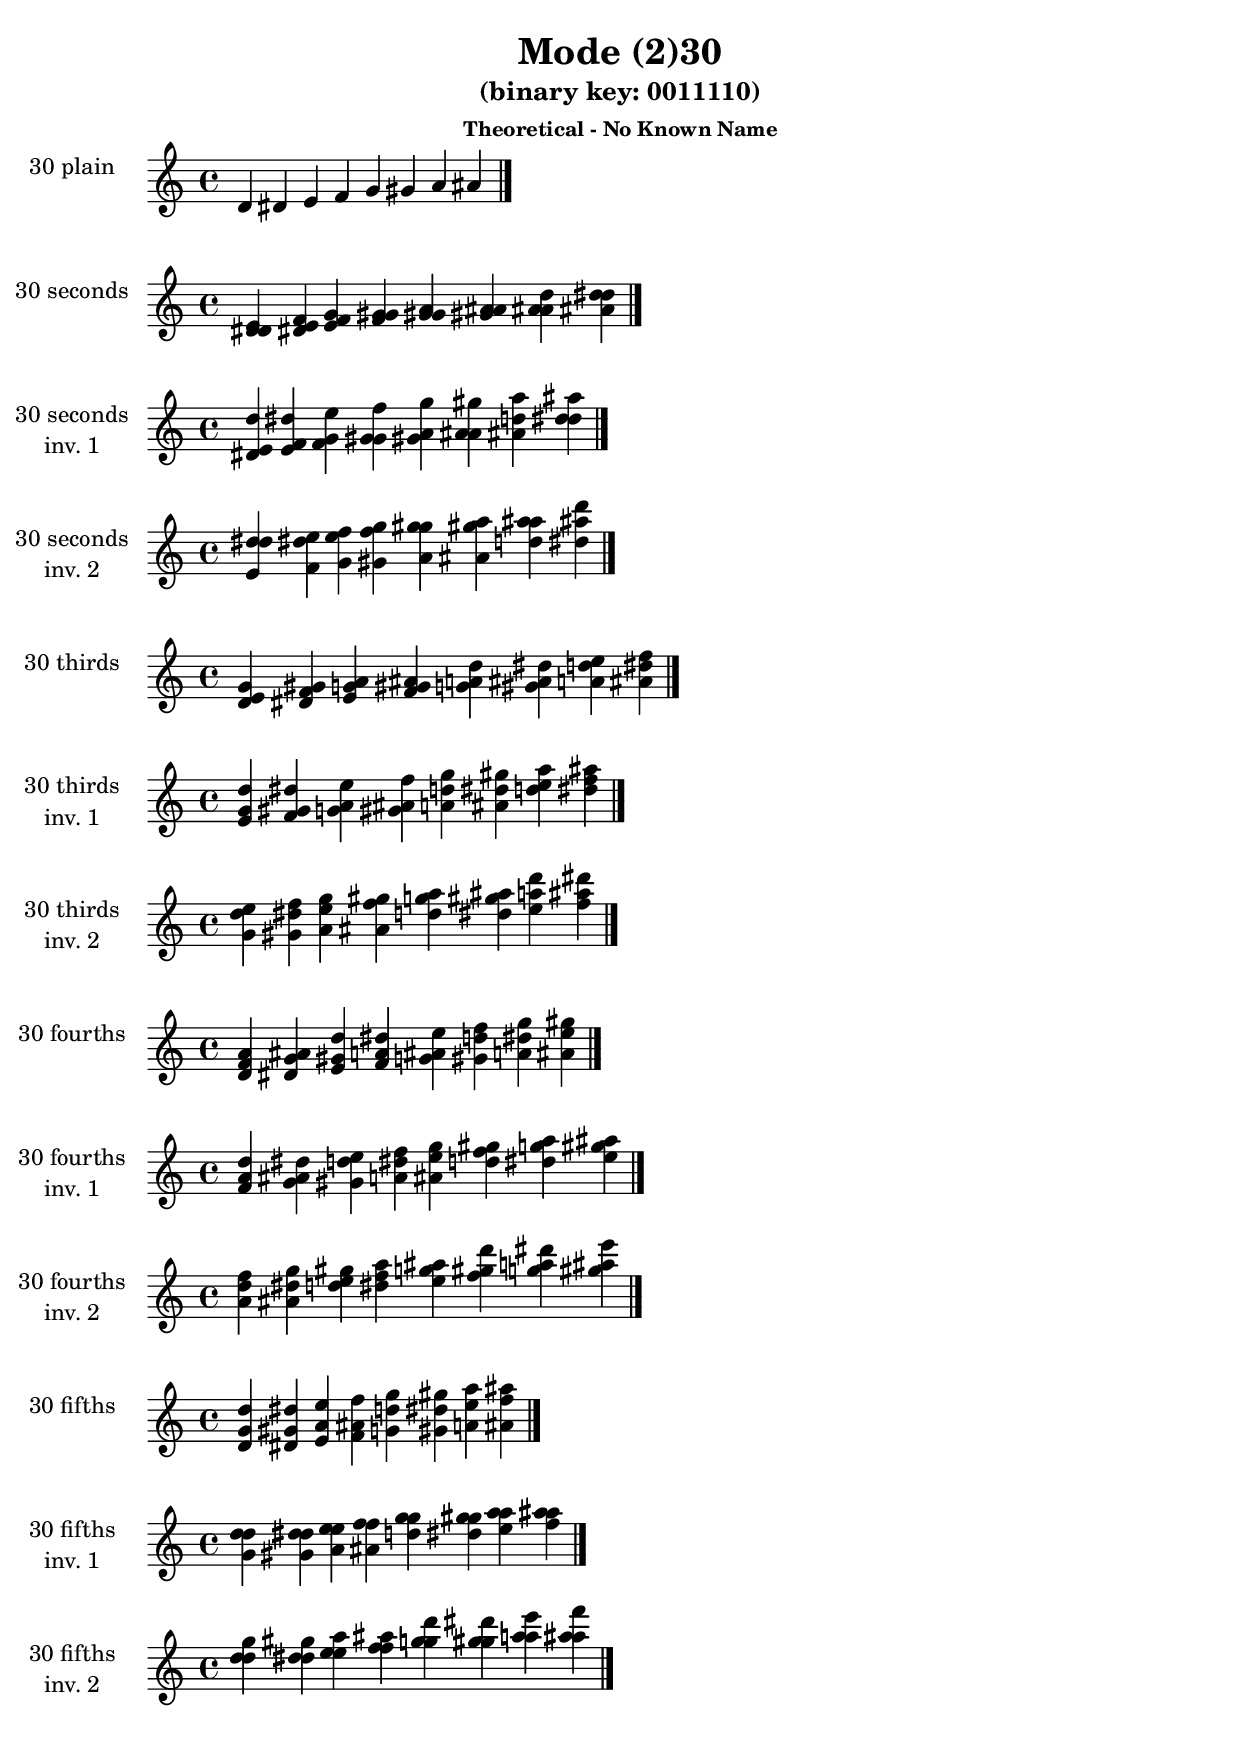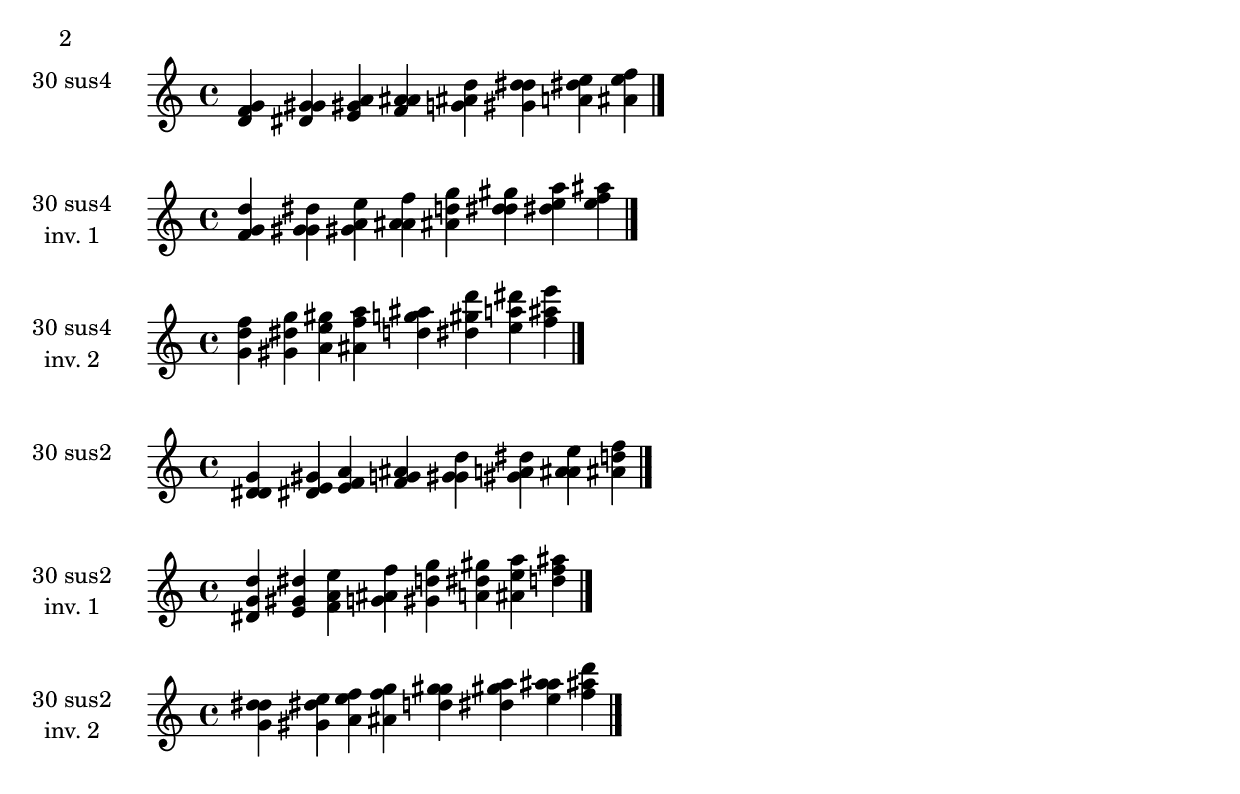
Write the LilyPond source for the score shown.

\version "2.19.0"

\header {
  title = "Mode (2)30"
  subtitle = "(binary key: 0011110)"
  subsubtitle =  \markup { \left-align \column {
      "Theoretical - No Known Name"
    }
  }
 %% Remove default LilyPond tagline
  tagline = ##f
}

\paper {
  #(set-paper-size "a4")
}

global = {
  \key c \major
  \time 4/4
  \tempo 4=100
}

\book {
  \score {
    \new Staff \with {
      instrumentName =  \markup { \column {
         \hcenter-in #14 \line { 30 plain }
         \hcenter-in #14 \line {  } } }
      midiInstrument = "oboe"
    } { \accidentalStyle "default"
        \cadenzaOn d' dis' e' f' g' gis' a' ais'  \cadenzaOff \bar "|." }
    \layout { }
  }
  \score {
    \new Staff \with {
      instrumentName =  \markup { \column {
         \hcenter-in #14 \line { 30 seconds }
         \hcenter-in #14 \line {  } } }
      midiInstrument = "oboe"
    } { \accidentalStyle "default"
        \cadenzaOn <d' dis' e'> <dis' e' f'> <e' f' g'> <f' g' gis'> <g' gis' a'> <gis' a' ais'> <a' ais' d''> <ais' d'' dis''>  \cadenzaOff \bar "|." }
    \layout { }
  }
  \score {
    \new Staff \with {
      instrumentName =  \markup { \column {
         \hcenter-in #14 \line { 30 seconds }
         \hcenter-in #14 \line { inv. 1 } } }
      midiInstrument = "oboe"
    } { \accidentalStyle "default"
        \cadenzaOn <dis' e' d''> <e' f' dis''> <f' g' e''> <g' gis' f''> <gis' a' g''> <a' ais' gis''> <ais' d'' a''> <d'' dis'' ais''>  \cadenzaOff \bar "|." }
    \layout { }
  }
  \score {
    \new Staff \with {
      instrumentName =  \markup { \column {
         \hcenter-in #14 \line { 30 seconds }
         \hcenter-in #14 \line { inv. 2 } } }
      midiInstrument = "oboe"
    } { \accidentalStyle "default"
        \cadenzaOn <e' d'' dis''> <f' dis'' e''> <g' e'' f''> <gis' f'' g''> <a' g'' gis''> <ais' gis'' a''> <d'' a'' ais''> <dis'' ais'' d'''>  \cadenzaOff \bar "|." }
    \layout { }
  }
  \score {
    \new Staff \with {
      instrumentName =  \markup { \column {
         \hcenter-in #14 \line { 30 thirds }
         \hcenter-in #14 \line {  } } }
      midiInstrument = "oboe"
    } { \accidentalStyle "default"
        \cadenzaOn <d' e' g'> <dis' f' gis'> <e' g' a'> <f' gis' ais'> <g' a' d''> <gis' ais' dis''> <a' d'' e''> <ais' dis'' f''>  \cadenzaOff \bar "|." }
    \layout { }
  }
  \score {
    \new Staff \with {
      instrumentName =  \markup { \column {
         \hcenter-in #14 \line { 30 thirds }
         \hcenter-in #14 \line { inv. 1 } } }
      midiInstrument = "oboe"
    } { \accidentalStyle "default"
        \cadenzaOn <e' g' d''> <f' gis' dis''> <g' a' e''> <gis' ais' f''> <a' d'' g''> <ais' dis'' gis''> <d'' e'' a''> <dis'' f'' ais''>  \cadenzaOff \bar "|." }
    \layout { }
  }
  \score {
    \new Staff \with {
      instrumentName =  \markup { \column {
         \hcenter-in #14 \line { 30 thirds }
         \hcenter-in #14 \line { inv. 2 } } }
      midiInstrument = "oboe"
    } { \accidentalStyle "default"
        \cadenzaOn <g' d'' e''> <gis' dis'' f''> <a' e'' g''> <ais' f'' gis''> <d'' g'' a''> <dis'' gis'' ais''> <e'' a'' d'''> <f'' ais'' dis'''>  \cadenzaOff \bar "|." }
    \layout { }
  }
  \score {
    \new Staff \with {
      instrumentName =  \markup { \column {
         \hcenter-in #14 \line { 30 fourths }
         \hcenter-in #14 \line {  } } }
      midiInstrument = "oboe"
    } { \accidentalStyle "default"
        \cadenzaOn <d' f' a'> <dis' g' ais'> <e' gis' d''> <f' a' dis''> <g' ais' e''> <gis' d'' f''> <a' dis'' g''> <ais' e'' gis''>  \cadenzaOff \bar "|." }
    \layout { }
  }
  \score {
    \new Staff \with {
      instrumentName =  \markup { \column {
         \hcenter-in #14 \line { 30 fourths }
         \hcenter-in #14 \line { inv. 1 } } }
      midiInstrument = "oboe"
    } { \accidentalStyle "default"
        \cadenzaOn <f' a' d''> <g' ais' dis''> <gis' d'' e''> <a' dis'' f''> <ais' e'' g''> <d'' f'' gis''> <dis'' g'' a''> <e'' gis'' ais''>  \cadenzaOff \bar "|." }
    \layout { }
  }
  \score {
    \new Staff \with {
      instrumentName =  \markup { \column {
         \hcenter-in #14 \line { 30 fourths }
         \hcenter-in #14 \line { inv. 2 } } }
      midiInstrument = "oboe"
    } { \accidentalStyle "default"
        \cadenzaOn <a' d'' f''> <ais' dis'' g''> <d'' e'' gis''> <dis'' f'' a''> <e'' g'' ais''> <f'' gis'' d'''> <g'' a'' dis'''> <gis'' ais'' e'''>  \cadenzaOff \bar "|." }
    \layout { }
  }
  \score {
    \new Staff \with {
      instrumentName =  \markup { \column {
         \hcenter-in #14 \line { 30 fifths }
         \hcenter-in #14 \line {  } } }
      midiInstrument = "oboe"
    } { \accidentalStyle "default"
        \cadenzaOn <d' g' d''> <dis' gis' dis''> <e' a' e''> <f' ais' f''> <g' d'' g''> <gis' dis'' gis''> <a' e'' a''> <ais' f'' ais''>  \cadenzaOff \bar "|." }
    \layout { }
  }
  \score {
    \new Staff \with {
      instrumentName =  \markup { \column {
         \hcenter-in #14 \line { 30 fifths }
         \hcenter-in #14 \line { inv. 1 } } }
      midiInstrument = "oboe"
    } { \accidentalStyle "default"
        \cadenzaOn <g' d'' d''> <gis' dis'' dis''> <a' e'' e''> <ais' f'' f''> <d'' g'' g''> <dis'' gis'' gis''> <e'' a'' a''> <f'' ais'' ais''>  \cadenzaOff \bar "|." }
    \layout { }
  }
  \score {
    \new Staff \with {
      instrumentName =  \markup { \column {
         \hcenter-in #14 \line { 30 fifths }
         \hcenter-in #14 \line { inv. 2 } } }
      midiInstrument = "oboe"
    } { \accidentalStyle "default"
        \cadenzaOn <d'' d'' g''> <dis'' dis'' gis''> <e'' e'' a''> <f'' f'' ais''> <g'' g'' d'''> <gis'' gis'' dis'''> <a'' a'' e'''> <ais'' ais'' f'''>  \cadenzaOff \bar "|." }
    \layout { }
  }
  \score {
    \new Staff \with {
      instrumentName =  \markup { \column {
         \hcenter-in #14 \line { 30 sus4 }
         \hcenter-in #14 \line {  } } }
      midiInstrument = "oboe"
    } { \accidentalStyle "default"
        \cadenzaOn <d' f' g'> <dis' g' gis'> <e' gis' a'> <f' a' ais'> <g' ais' d''> <gis' d'' dis''> <a' dis'' e''> <ais' e'' f''>  \cadenzaOff \bar "|." }
    \layout { }
  }
  \score {
    \new Staff \with {
      instrumentName =  \markup { \column {
         \hcenter-in #14 \line { 30 sus4 }
         \hcenter-in #14 \line { inv. 1 } } }
      midiInstrument = "oboe"
    } { \accidentalStyle "default"
        \cadenzaOn <f' g' d''> <g' gis' dis''> <gis' a' e''> <a' ais' f''> <ais' d'' g''> <d'' dis'' gis''> <dis'' e'' a''> <e'' f'' ais''>  \cadenzaOff \bar "|." }
    \layout { }
  }
  \score {
    \new Staff \with {
      instrumentName =  \markup { \column {
         \hcenter-in #14 \line { 30 sus4 }
         \hcenter-in #14 \line { inv. 2 } } }
      midiInstrument = "oboe"
    } { \accidentalStyle "default"
        \cadenzaOn <g' d'' f''> <gis' dis'' g''> <a' e'' gis''> <ais' f'' a''> <d'' g'' ais''> <dis'' gis'' d'''> <e'' a'' dis'''> <f'' ais'' e'''>  \cadenzaOff \bar "|." }
    \layout { }
  }
  \score {
    \new Staff \with {
      instrumentName =  \markup { \column {
         \hcenter-in #14 \line { 30 sus2 }
         \hcenter-in #14 \line {  } } }
      midiInstrument = "oboe"
    } { \accidentalStyle "default"
        \cadenzaOn <d' dis' g'> <dis' e' gis'> <e' f' a'> <f' g' ais'> <g' gis' d''> <gis' a' dis''> <a' ais' e''> <ais' d'' f''>  \cadenzaOff \bar "|." }
    \layout { }
  }
  \score {
    \new Staff \with {
      instrumentName =  \markup { \column {
         \hcenter-in #14 \line { 30 sus2 }
         \hcenter-in #14 \line { inv. 1 } } }
      midiInstrument = "oboe"
    } { \accidentalStyle "default"
        \cadenzaOn <dis' g' d''> <e' gis' dis''> <f' a' e''> <g' ais' f''> <gis' d'' g''> <a' dis'' gis''> <ais' e'' a''> <d'' f'' ais''>  \cadenzaOff \bar "|." }
    \layout { }
  }
  \score {
    \new Staff \with {
      instrumentName =  \markup { \column {
         \hcenter-in #14 \line { 30 sus2 }
         \hcenter-in #14 \line { inv. 2 } } }
      midiInstrument = "oboe"
    } { \accidentalStyle "default"
        \cadenzaOn <g' d'' dis''> <gis' dis'' e''> <a' e'' f''> <ais' f'' g''> <d'' g'' gis''> <dis'' gis'' a''> <e'' a'' ais''> <f'' ais'' d'''>  \cadenzaOff \bar "|." }
    \layout { }
  }
}

\book {
  \bookOutputSuffix "plain_"
  \score {
    \new Staff \with {
      instrumentName =  \markup { \column {
         \hcenter-in #14 \line { 30 plain }
         \hcenter-in #14 \line {  } } }
      midiInstrument = "oboe"
    } { \accidentalStyle "default"
        \cadenzaOn d' dis' e' f' g' gis' a' ais'  \cadenzaOff \bar "|." }
    \midi { }
  }
}
\book {
  \bookOutputSuffix "seconds_"
  \score {
    \new Staff \with {
      instrumentName =  \markup { \column {
         \hcenter-in #14 \line { 30 seconds }
         \hcenter-in #14 \line {  } } }
      midiInstrument = "oboe"
    } { \accidentalStyle "default"
        \cadenzaOn <d' dis' e'> <dis' e' f'> <e' f' g'> <f' g' gis'> <g' gis' a'> <gis' a' ais'> <a' ais' d''> <ais' d'' dis''>  \cadenzaOff \bar "|." }
    \midi { }
  }
}
\book {
  \bookOutputSuffix "seconds_inv. 1"
  \score {
    \new Staff \with {
      instrumentName =  \markup { \column {
         \hcenter-in #14 \line { 30 seconds }
         \hcenter-in #14 \line { inv. 1 } } }
      midiInstrument = "oboe"
    } { \accidentalStyle "default"
        \cadenzaOn <dis' e' d''> <e' f' dis''> <f' g' e''> <g' gis' f''> <gis' a' g''> <a' ais' gis''> <ais' d'' a''> <d'' dis'' ais''>  \cadenzaOff \bar "|." }
    \midi { }
  }
}
\book {
  \bookOutputSuffix "seconds_inv. 2"
  \score {
    \new Staff \with {
      instrumentName =  \markup { \column {
         \hcenter-in #14 \line { 30 seconds }
         \hcenter-in #14 \line { inv. 2 } } }
      midiInstrument = "oboe"
    } { \accidentalStyle "default"
        \cadenzaOn <e' d'' dis''> <f' dis'' e''> <g' e'' f''> <gis' f'' g''> <a' g'' gis''> <ais' gis'' a''> <d'' a'' ais''> <dis'' ais'' d'''>  \cadenzaOff \bar "|." }
    \midi { }
  }
}
\book {
  \bookOutputSuffix "thirds_"
  \score {
    \new Staff \with {
      instrumentName =  \markup { \column {
         \hcenter-in #14 \line { 30 thirds }
         \hcenter-in #14 \line {  } } }
      midiInstrument = "oboe"
    } { \accidentalStyle "default"
        \cadenzaOn <d' e' g'> <dis' f' gis'> <e' g' a'> <f' gis' ais'> <g' a' d''> <gis' ais' dis''> <a' d'' e''> <ais' dis'' f''>  \cadenzaOff \bar "|." }
    \midi { }
  }
}
\book {
  \bookOutputSuffix "thirds_inv. 1"
  \score {
    \new Staff \with {
      instrumentName =  \markup { \column {
         \hcenter-in #14 \line { 30 thirds }
         \hcenter-in #14 \line { inv. 1 } } }
      midiInstrument = "oboe"
    } { \accidentalStyle "default"
        \cadenzaOn <e' g' d''> <f' gis' dis''> <g' a' e''> <gis' ais' f''> <a' d'' g''> <ais' dis'' gis''> <d'' e'' a''> <dis'' f'' ais''>  \cadenzaOff \bar "|." }
    \midi { }
  }
}
\book {
  \bookOutputSuffix "thirds_inv. 2"
  \score {
    \new Staff \with {
      instrumentName =  \markup { \column {
         \hcenter-in #14 \line { 30 thirds }
         \hcenter-in #14 \line { inv. 2 } } }
      midiInstrument = "oboe"
    } { \accidentalStyle "default"
        \cadenzaOn <g' d'' e''> <gis' dis'' f''> <a' e'' g''> <ais' f'' gis''> <d'' g'' a''> <dis'' gis'' ais''> <e'' a'' d'''> <f'' ais'' dis'''>  \cadenzaOff \bar "|." }
    \midi { }
  }
}
\book {
  \bookOutputSuffix "fourths_"
  \score {
    \new Staff \with {
      instrumentName =  \markup { \column {
         \hcenter-in #14 \line { 30 fourths }
         \hcenter-in #14 \line {  } } }
      midiInstrument = "oboe"
    } { \accidentalStyle "default"
        \cadenzaOn <d' f' a'> <dis' g' ais'> <e' gis' d''> <f' a' dis''> <g' ais' e''> <gis' d'' f''> <a' dis'' g''> <ais' e'' gis''>  \cadenzaOff \bar "|." }
    \midi { }
  }
}
\book {
  \bookOutputSuffix "fourths_inv. 1"
  \score {
    \new Staff \with {
      instrumentName =  \markup { \column {
         \hcenter-in #14 \line { 30 fourths }
         \hcenter-in #14 \line { inv. 1 } } }
      midiInstrument = "oboe"
    } { \accidentalStyle "default"
        \cadenzaOn <f' a' d''> <g' ais' dis''> <gis' d'' e''> <a' dis'' f''> <ais' e'' g''> <d'' f'' gis''> <dis'' g'' a''> <e'' gis'' ais''>  \cadenzaOff \bar "|." }
    \midi { }
  }
}
\book {
  \bookOutputSuffix "fourths_inv. 2"
  \score {
    \new Staff \with {
      instrumentName =  \markup { \column {
         \hcenter-in #14 \line { 30 fourths }
         \hcenter-in #14 \line { inv. 2 } } }
      midiInstrument = "oboe"
    } { \accidentalStyle "default"
        \cadenzaOn <a' d'' f''> <ais' dis'' g''> <d'' e'' gis''> <dis'' f'' a''> <e'' g'' ais''> <f'' gis'' d'''> <g'' a'' dis'''> <gis'' ais'' e'''>  \cadenzaOff \bar "|." }
    \midi { }
  }
}
\book {
  \bookOutputSuffix "fifths_"
  \score {
    \new Staff \with {
      instrumentName =  \markup { \column {
         \hcenter-in #14 \line { 30 fifths }
         \hcenter-in #14 \line {  } } }
      midiInstrument = "oboe"
    } { \accidentalStyle "default"
        \cadenzaOn <d' g' d''> <dis' gis' dis''> <e' a' e''> <f' ais' f''> <g' d'' g''> <gis' dis'' gis''> <a' e'' a''> <ais' f'' ais''>  \cadenzaOff \bar "|." }
    \midi { }
  }
}
\book {
  \bookOutputSuffix "fifths_inv. 1"
  \score {
    \new Staff \with {
      instrumentName =  \markup { \column {
         \hcenter-in #14 \line { 30 fifths }
         \hcenter-in #14 \line { inv. 1 } } }
      midiInstrument = "oboe"
    } { \accidentalStyle "default"
        \cadenzaOn <g' d'' d''> <gis' dis'' dis''> <a' e'' e''> <ais' f'' f''> <d'' g'' g''> <dis'' gis'' gis''> <e'' a'' a''> <f'' ais'' ais''>  \cadenzaOff \bar "|." }
    \midi { }
  }
}
\book {
  \bookOutputSuffix "fifths_inv. 2"
  \score {
    \new Staff \with {
      instrumentName =  \markup { \column {
         \hcenter-in #14 \line { 30 fifths }
         \hcenter-in #14 \line { inv. 2 } } }
      midiInstrument = "oboe"
    } { \accidentalStyle "default"
        \cadenzaOn <d'' d'' g''> <dis'' dis'' gis''> <e'' e'' a''> <f'' f'' ais''> <g'' g'' d'''> <gis'' gis'' dis'''> <a'' a'' e'''> <ais'' ais'' f'''>  \cadenzaOff \bar "|." }
    \midi { }
  }
}
\book {
  \bookOutputSuffix "sus4_"
  \score {
    \new Staff \with {
      instrumentName =  \markup { \column {
         \hcenter-in #14 \line { 30 sus4 }
         \hcenter-in #14 \line {  } } }
      midiInstrument = "oboe"
    } { \accidentalStyle "default"
        \cadenzaOn <d' f' g'> <dis' g' gis'> <e' gis' a'> <f' a' ais'> <g' ais' d''> <gis' d'' dis''> <a' dis'' e''> <ais' e'' f''>  \cadenzaOff \bar "|." }
    \midi { }
  }
}
\book {
  \bookOutputSuffix "sus4_inv. 1"
  \score {
    \new Staff \with {
      instrumentName =  \markup { \column {
         \hcenter-in #14 \line { 30 sus4 }
         \hcenter-in #14 \line { inv. 1 } } }
      midiInstrument = "oboe"
    } { \accidentalStyle "default"
        \cadenzaOn <f' g' d''> <g' gis' dis''> <gis' a' e''> <a' ais' f''> <ais' d'' g''> <d'' dis'' gis''> <dis'' e'' a''> <e'' f'' ais''>  \cadenzaOff \bar "|." }
    \midi { }
  }
}
\book {
  \bookOutputSuffix "sus4_inv. 2"
  \score {
    \new Staff \with {
      instrumentName =  \markup { \column {
         \hcenter-in #14 \line { 30 sus4 }
         \hcenter-in #14 \line { inv. 2 } } }
      midiInstrument = "oboe"
    } { \accidentalStyle "default"
        \cadenzaOn <g' d'' f''> <gis' dis'' g''> <a' e'' gis''> <ais' f'' a''> <d'' g'' ais''> <dis'' gis'' d'''> <e'' a'' dis'''> <f'' ais'' e'''>  \cadenzaOff \bar "|." }
    \midi { }
  }
}
\book {
  \bookOutputSuffix "sus2_"
  \score {
    \new Staff \with {
      instrumentName =  \markup { \column {
         \hcenter-in #14 \line { 30 sus2 }
         \hcenter-in #14 \line {  } } }
      midiInstrument = "oboe"
    } { \accidentalStyle "default"
        \cadenzaOn <d' dis' g'> <dis' e' gis'> <e' f' a'> <f' g' ais'> <g' gis' d''> <gis' a' dis''> <a' ais' e''> <ais' d'' f''>  \cadenzaOff \bar "|." }
    \midi { }
  }
}
\book {
  \bookOutputSuffix "sus2_inv. 1"
  \score {
    \new Staff \with {
      instrumentName =  \markup { \column {
         \hcenter-in #14 \line { 30 sus2 }
         \hcenter-in #14 \line { inv. 1 } } }
      midiInstrument = "oboe"
    } { \accidentalStyle "default"
        \cadenzaOn <dis' g' d''> <e' gis' dis''> <f' a' e''> <g' ais' f''> <gis' d'' g''> <a' dis'' gis''> <ais' e'' a''> <d'' f'' ais''>  \cadenzaOff \bar "|." }
    \midi { }
  }
}
\book {
  \bookOutputSuffix "sus2_inv. 2"
  \score {
    \new Staff \with {
      instrumentName =  \markup { \column {
         \hcenter-in #14 \line { 30 sus2 }
         \hcenter-in #14 \line { inv. 2 } } }
      midiInstrument = "oboe"
    } { \accidentalStyle "default"
        \cadenzaOn <g' d'' dis''> <gis' dis'' e''> <a' e'' f''> <ais' f'' g''> <d'' g'' gis''> <dis'' gis'' a''> <e'' a'' ais''> <f'' ais'' d'''>  \cadenzaOff \bar "|." }
    \midi { }
  }
}
